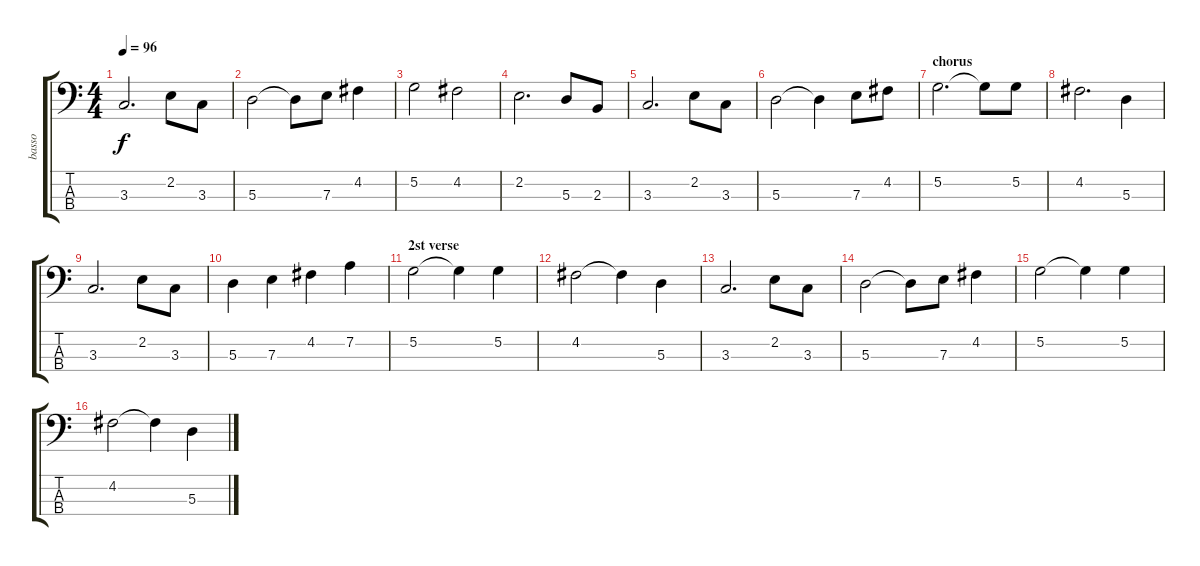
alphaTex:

\track ("basso" "basso") {instrument electricbassfinger}
\staff {score tabs}
\tuning (G2 D2 A1 E1) {hide}
\ts (4 4)
\tempo 96
\clef f4
\ks c
3.3.2{d dy f} 2.2.8 3.3.8 |
5.3.2 5.3{t}.8 7.3.8 4.2.4 |
5.2.2 4.2.2 |
2.2.2{d} 5.3.8 2.3.8 |
3.3.2{d} 2.2.8 3.3.8 |
5.3.2 5.3{t}.4 7.3.8 4.2.8 |
\section ("" "chorus")
5.2.2{d} 5.2{t}.8 5.2.8 |
4.2.2{d} 5.3.4 |
3.3.2{d} 2.2.8 3.3.8 |
5.3.4 7.3.4 4.2.4 7.2.4 |
\section ("" "2st verse")
5.2.2 5.2{t}.4 5.2.4 |
4.2.2 4.2{t}.4 5.3.4 |
3.3.2{d} 2.2.8 3.3.8 |
5.3.2 5.3{t}.8 7.3.8 4.2.4 |
5.2.2 5.2{t}.4 5.2.4 |
4.2.2 4.2{t}.4 5.3.4
